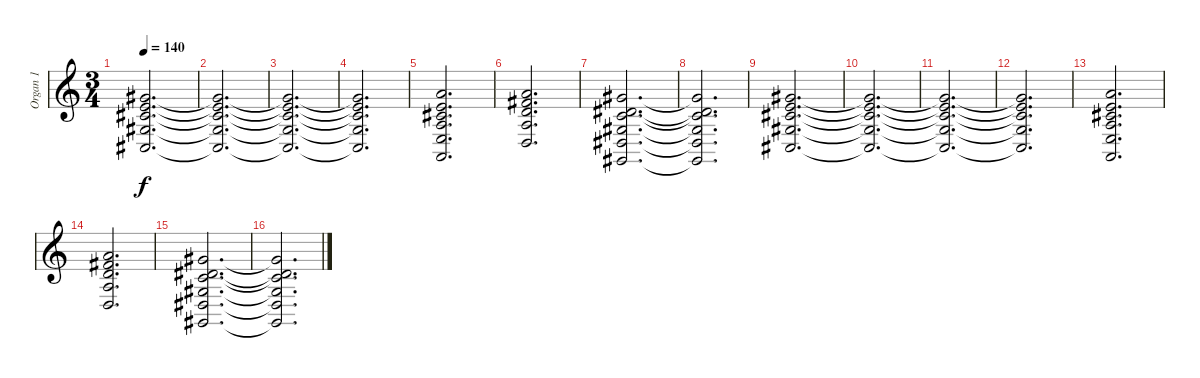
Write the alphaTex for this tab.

\track ("Organ 1" "Organ 1") {instrument churchorgan}
\staff {score}
\tuning (E4 B3 G3 D3 A2 E2) {hide}
\ts (3 4)
\tempo 140
\clef g2
\ks c
(4.1 5.2 6.3 6.4 4.5).2{d dy f} |
(4.1{t} 5.2{t} 6.3{t} 6.4{t} 4.5{t}).2{d} |
(4.1{t} 5.2{t} 6.3{t} 6.4{t} 4.5{t}).2{d} |
(4.1{t} 5.2{t} 6.3{t} 6.4{t} 4.5{t}).2{d} |
(5.1 5.2 6.3 7.4 7.5 5.6).2{d} |
(5.1 7.2 7.3 7.4 5.5).2{d} |
(4.1 4.2 5.3 6.4 6.5 4.6).2{d} |
(4.1{t} 4.2{t} 5.3{t} 6.4{t} 6.5{t} 4.6{t}).2{d} |
(4.1 5.2 6.3 6.4 4.5).2{d} |
(4.1{t} 5.2{t} 6.3{t} 6.4{t} 4.5{t}).2{d} |
(4.1{t} 5.2{t} 6.3{t} 6.4{t} 4.5{t}).2{d} |
(4.1{t} 5.2{t} 6.3{t} 6.4{t} 4.5{t}).2{d} |
(5.1 5.2 6.3 7.4 7.5 5.6).2{d} |
(5.1 7.2 7.3 7.4 5.5).2{d} |
(4.1 4.2 5.3 6.4 6.5 4.6).2{d} |
(4.1{t} 4.2{t} 5.3{t} 6.4{t} 6.5{t} 4.6{t}).2{d}
